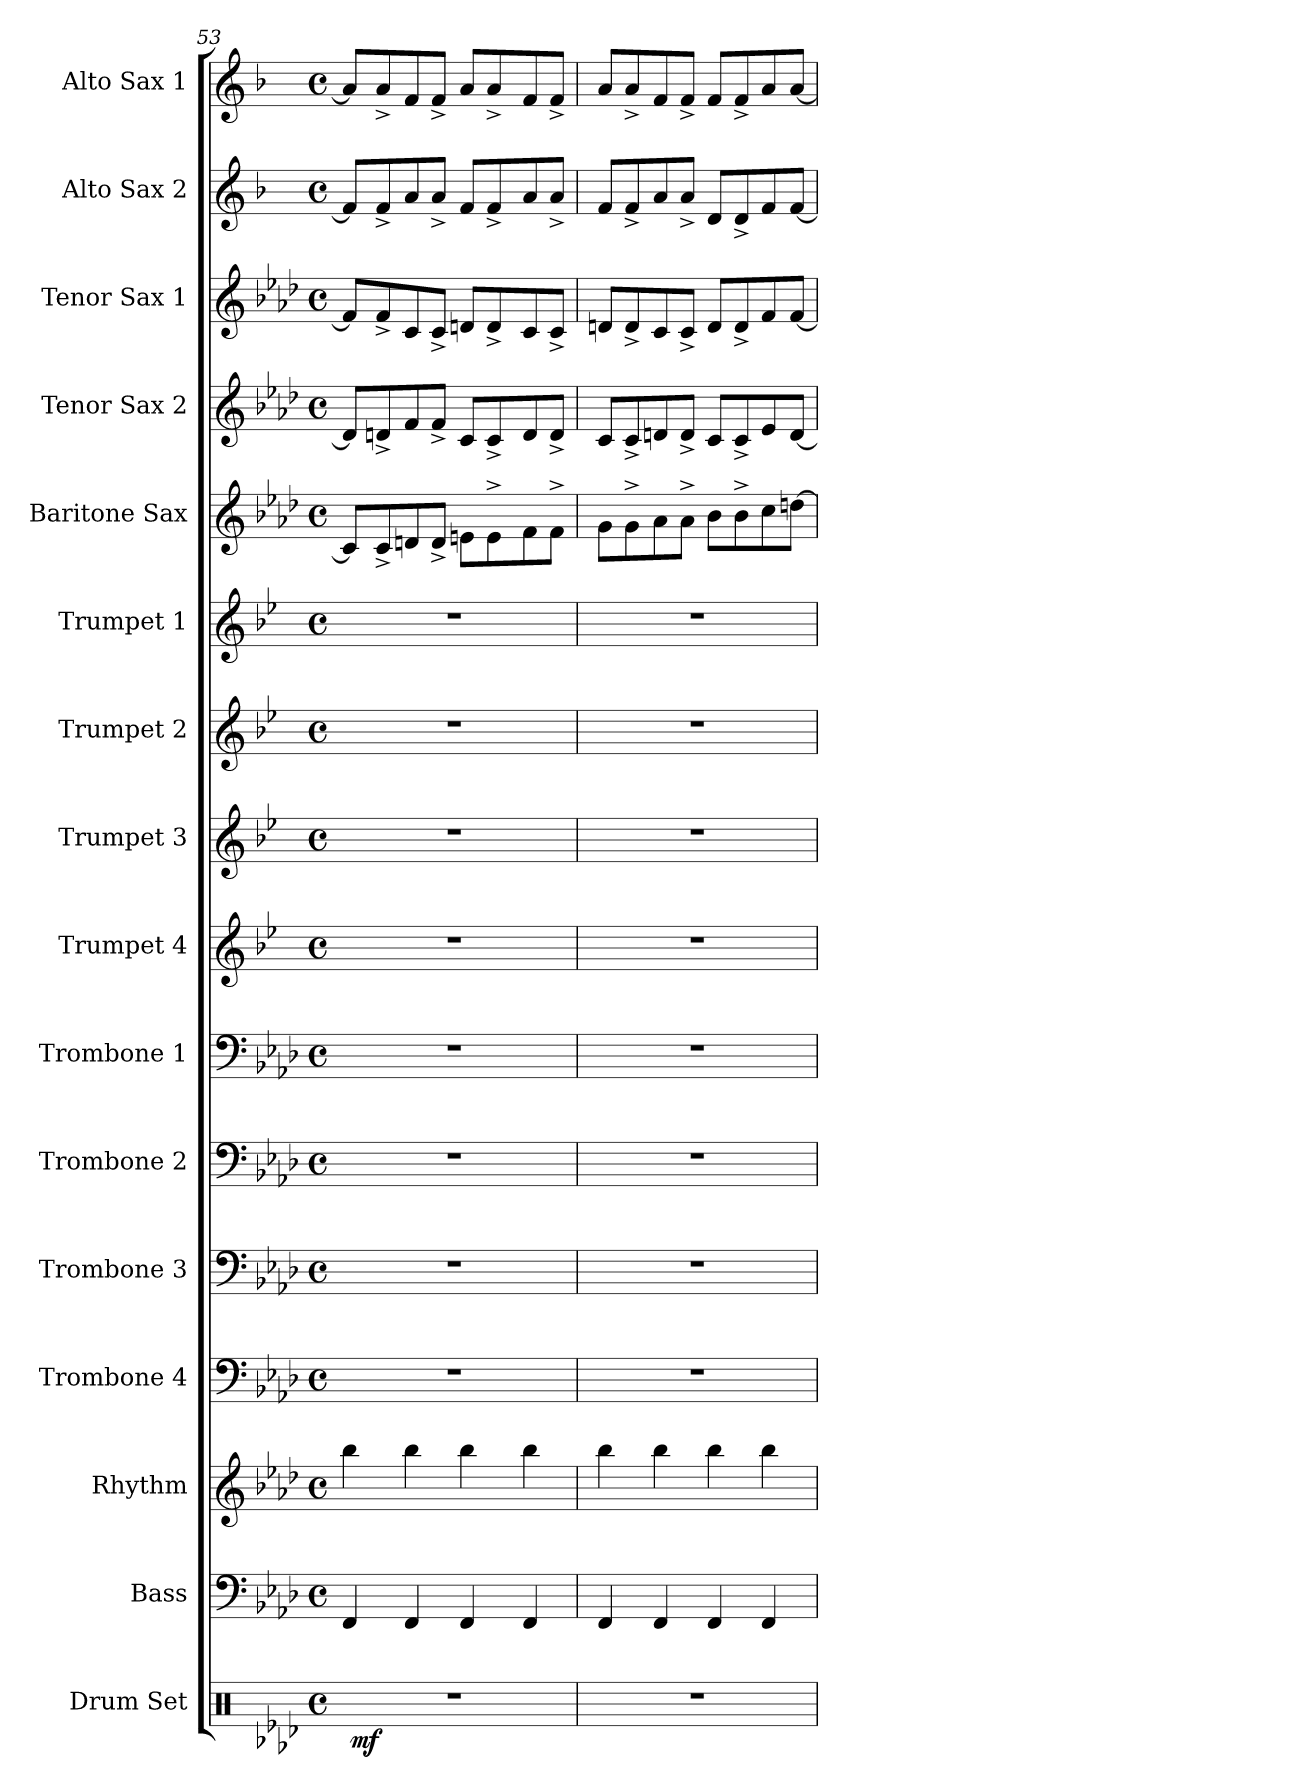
**kern	**dynam	**kern	**kern	**kern	**kern	**kern	**kern	**kern	**kern	**kern	**kern	**kern	**kern	**kern	**kern	**kern
*part16	*part16	*part15	*part14	*part13	*part12	*part11	*part10	*part9	*part8	*part7	*part6	*part5	*part4	*part3	*part2	*part1
*staff16	*staff16	*staff15	*staff14	*staff13	*staff12	*staff11	*staff10	*staff9	*staff8	*staff7	*staff6	*staff5	*staff4	*staff3	*staff2	*staff1
*I"Drum Set	*	*I"Bass	*I"Rhythm	*I"Trombone 4	*I"Trombone 3	*I"Trombone 2	*I"Trombone 1	*I"Trumpet 4	*I"Trumpet 3	*I"Trumpet 2	*I"Trumpet 1	*I"Baritone Sax	*I"Tenor Sax 2	*I"Tenor Sax 1	*I"Alto Sax 2	*I"Alto Sax 1
*I'Drums	*	*I'Bass	*	*	*	*	*	*I'Tpt 4	*I'Tpt 3	*I'Tpt 2	*I'Tpt 1	*I'Bari Sax	*I'Tenor 2	*I'Tenor 1	*I'Alto 2	*I'Alto 1
*clefX	*	*clefF4	*clefG2	*clefF4	*clefF4	*clefF4	*clefF4	*clefG2	*clefG2	*clefG2	*clefG2	*clefG2	*clefG2	*clefG2	*clefG2	*clefG2
*	*	*ITrd7c12	*ITrd7c12	*	*	*	*	*ITrd1c2	*ITrd1c2	*ITrd1c2	*ITrd1c2	*ITrd12c21	*ITrd8c14	*ITrd8c14	*ITrd5c9	*ITrd5c9
*k[b-e-a-d-]	*	*k[b-e-a-d-]	*k[b-e-a-d-]	*k[b-e-a-d-]	*k[b-e-a-d-]	*k[b-e-a-d-]	*k[b-e-a-d-]	*k[b-e-a-d-]	*k[b-e-a-d-]	*k[b-e-a-d-]	*k[b-e-a-d-]	*k[b-e-a-d-]	*k[b-e-a-d-]	*k[b-e-a-d-]	*k[b-e-a-d-]	*k[b-e-a-d-]
*A-:	*	*A-:	*A-:	*A-:	*A-:	*A-:	*A-:	*A-:	*A-:	*A-:	*A-:	*A-:	*A-:	*A-:	*A-:	*A-:
*M4/4	*	*M4/4	*M4/4	*M4/4	*M4/4	*M4/4	*M4/4	*M4/4	*M4/4	*M4/4	*M4/4	*M4/4	*M4/4	*M4/4	*M4/4	*M4/4
*met(c)	*	*met(c)	*met(c)	*met(c)	*met(c)	*met(c)	*met(c)	*met(c)	*met(c)	*met(c)	*met(c)	*met(c)	*met(c)	*met(c)	*met(c)	*met(c)
=53	=53	=53	=53	=53	=53	=53	=53	=53	=53	=53	=53	=53	=53	=53	=53	=53
*^	*	*	*	*	*	*	*	*	*	*	*	*	*	*	*	*
1r	48ryy	.	4FFF/	4b-\	1r	1r	1r	1r	1r	1r	1r	1r	8C/L]	8D/L]	8F/L]	8A-/L]	8c/L]
!	!	!LO:DY:b	!	!	!	!	!	!	!	!	!	!	!	!	!	!	!
.	3%2ryy	mf	.	.	.	.	.	.	.	.	.	.	.	.	.	.	.
.	.	.	.	.	.	.	.	.	.	.	.	.	8C^</	8Dn^</	8F^</	8A-^</	8c^>/
.	.	.	4FFF/	4b-\	.	.	.	.	.	.	.	.	8Dn/	8F/	8C/	8c/	8A-/
.	.	.	.	.	.	.	.	.	.	.	.	.	8D^</J	8F^</J	8C^</J	8c^</J	8A-^>/J
.	.	.	4FFF/	4b-\	.	.	.	.	.	.	.	.	8En\L	8C/L	8Dn/L	8A-/L	8c/L
.	.	.	.	.	.	.	.	.	.	.	.	.	8E^>\	8C^</	8D^</	8A-^</	8c^>/
.	6...ryy	.	.	.	.	.	.	.	.	.	.	.	.	.	.	.	.
.	.	.	4FFF/	4b-\	.	.	.	.	.	.	.	.	8F\	8D/	8C/	8c/	8A-/
.	.	.	.	.	.	.	.	.	.	.	.	.	8F^>\J	8D^</J	8C^</J	8c^</J	8A-^>/J
*v	*v	*	*	*	*	*	*	*	*	*	*	*	*	*	*	*	*
=54	=54	=54	=54	=54	=54	=54	=54	=54	=54	=54	=54	=54	=54	=54	=54	=54
1r	.	4FFF/	4b-\	1r	1r	1r	1r	1r	1r	1r	1r	8G\L	8C/L	8Dn/L	8A-/L	8c/L
.	.	.	.	.	.	.	.	.	.	.	.	8G^>\	8C^</	8D^</	8A-^</	8c^>/
.	.	4FFF/	4b-\	.	.	.	.	.	.	.	.	8A-\	8Dn/	8C/	8c/	8A-/
.	.	.	.	.	.	.	.	.	.	.	.	8A-^>\J	8D^</J	8C^</J	8c^</J	8A-^>/J
.	.	4FFF/	4b-\	.	.	.	.	.	.	.	.	8B-\L	8C/L	8D/L	8F/L	8A-/L
.	.	.	.	.	.	.	.	.	.	.	.	8B-^>\	8C^</	8D^</	8F^</	8A-^>/
.	.	4FFF/	4b-\	.	.	.	.	.	.	.	.	8c\	8E-/	8F/	8A-/	8c/
.	.	.	.	.	.	.	.	.	.	.	.	[8dn\J	[8D/J	[8F/J	[8A-/J	[8c/J
=	=	=	=	=	=	=	=	=	=	=	=	=	=	=	=	=
*-	*-	*-	*-	*-	*-	*-	*-	*-	*-	*-	*-	*-	*-	*-	*-	*-
